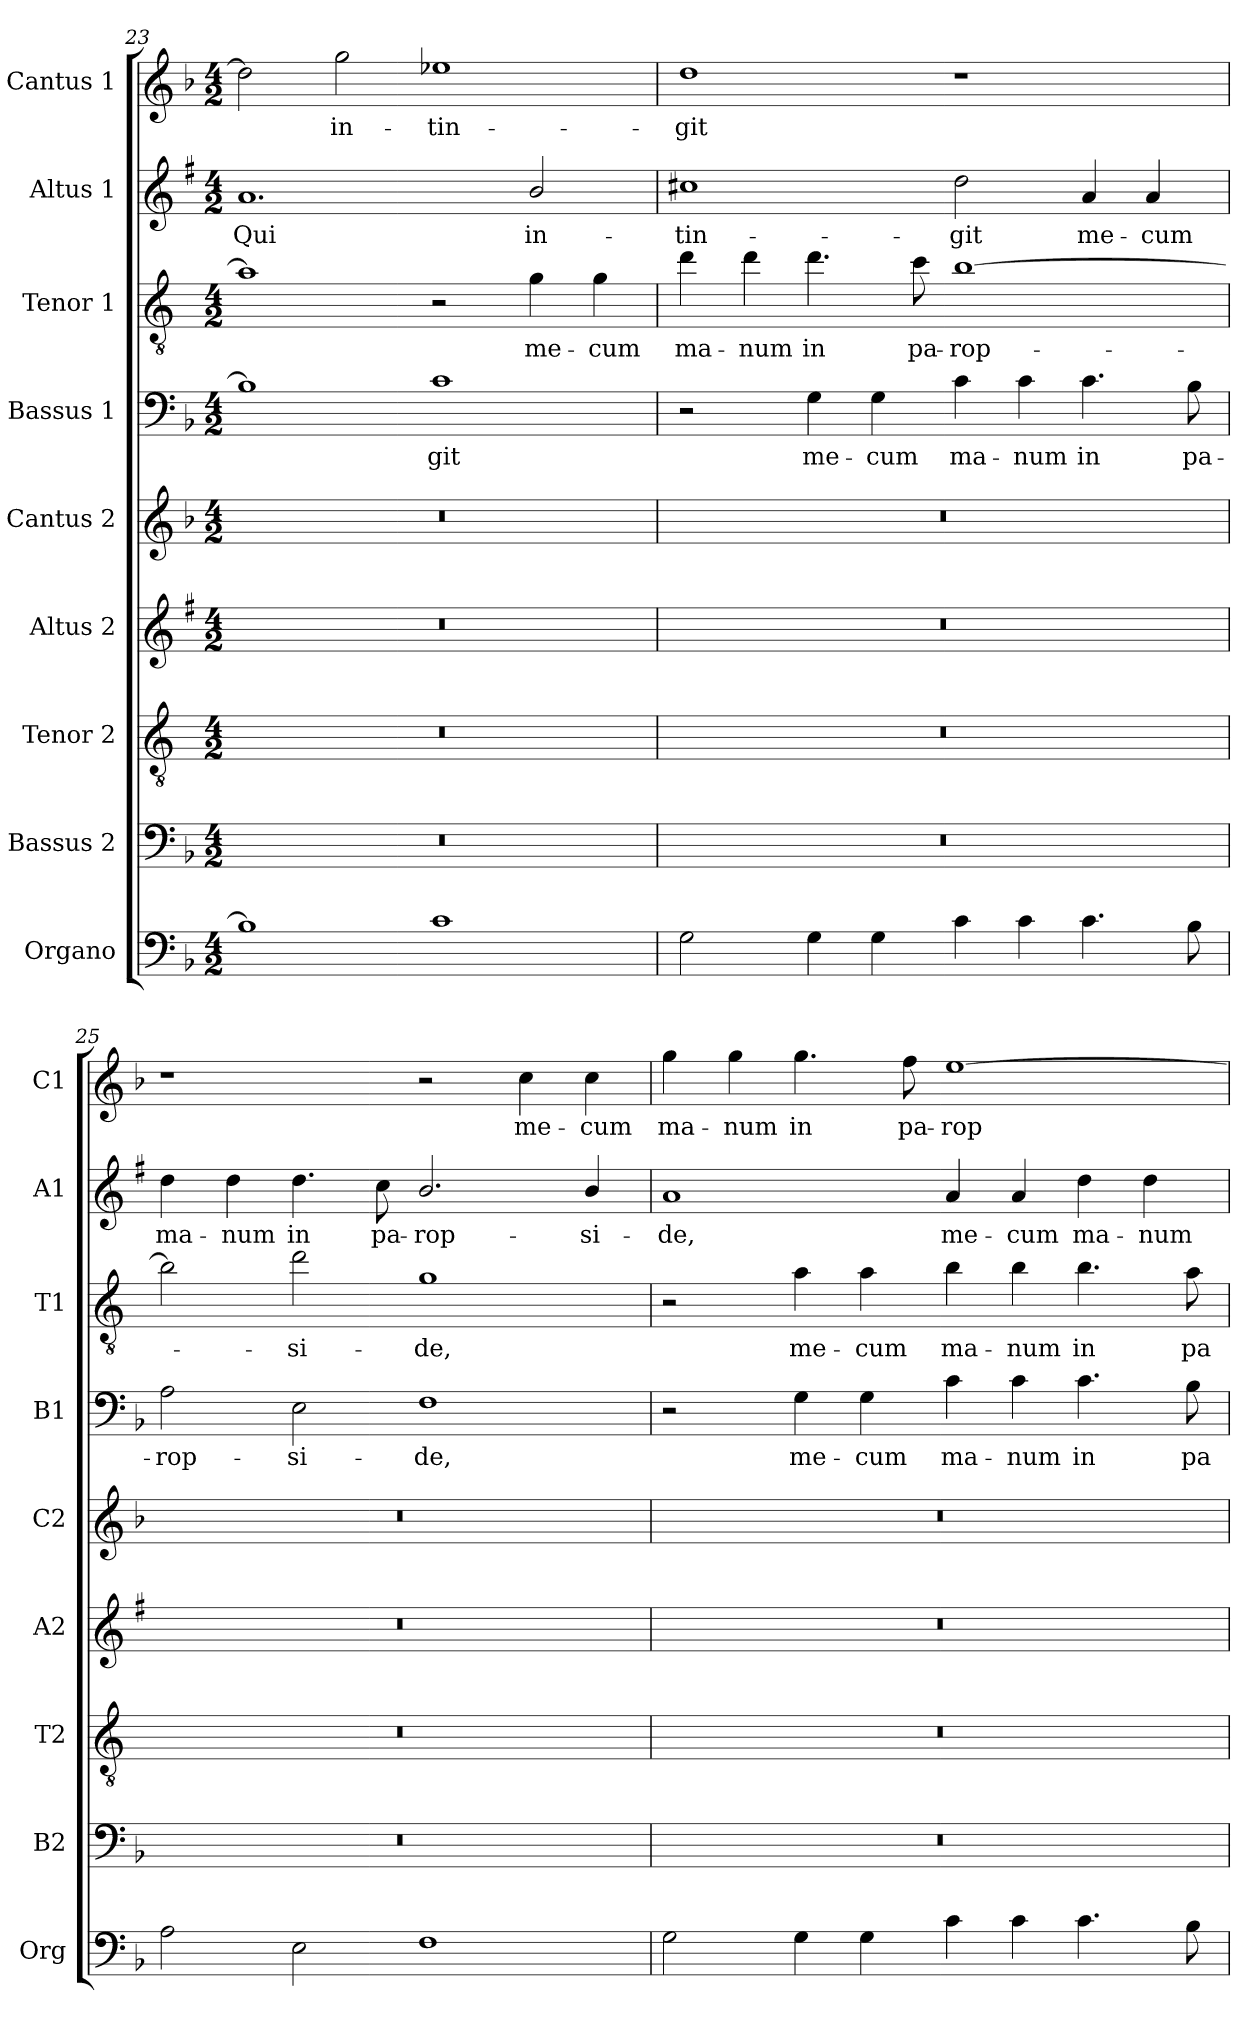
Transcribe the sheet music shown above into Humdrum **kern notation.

**kern	**kern	**kern	**kern	**kern	**kern	**text	**kern	**text	**kern	**text	**kern	**text
*part9	*part8	*part7	*part6	*part5	*part4	*part4	*part3	*part3	*part2	*part2	*part1	*part1
*staff9	*staff8	*staff7	*staff6	*staff5	*staff4	*staff4	*staff3	*staff3	*staff2	*staff2	*staff1	*staff1
*I"Organo	*I"Bassus 2	*I"Tenor 2	*I"Altus 2	*I"Cantus 2	*I"Bassus 1	*	*I"Tenor 1	*	*I"Altus 1	*	*I"Cantus 1	*
*I'Org	*I'B2	*I'T2	*I'A2	*I'C2	*I'B1	*	*I'T1	*	*I'A1	*	*I'C1	*
*clefF4	*clefF4	*clefGv2	*clefG2	*clefG2	*clefF4	*	*clefGv2	*	*clefG2	*	*clefG2	*
*	*	*ITrd4c7	*ITrd1c2	*	*	*	*ITrd4c7	*	*ITrd1c2	*	*	*
*k[b-]	*k[b-]	*k[b-]	*k[b-]	*k[b-]	*k[b-]	*	*k[b-]	*	*k[b-]	*	*k[b-]	*
*F:	*F:	*F:	*F:	*F:	*F:	*	*F:	*	*F:	*	*F:	*
*M4/2	*M4/2	*M4/2	*M4/2	*M4/2	*M4/2	*	*M4/2	*	*M4/2	*	*M4/2	*
=23	=23	=23	=23	=23	=23	=23	=23	=23	=23	=23	=23	=23
!	!	!	!	!	!	!	!	!	!	!LO:LY:b	!	!
1B]	0r	0r	0r	0r	1B]	.	1d]	.	1.g	Qui	2dd\]	.
!	!	!	!	!	!	!	!	!	!	!	!	!LO:LY:b
.	.	.	.	.	.	.	.	.	.	.	2gg\	in-
!	!	!	!	!	!	!LO:LY:b	!	!	!	!	!	!LO:LY:b
1c	.	.	.	.	1c	-git	2r	.	.	.	1ee-X	-tin-
!	!	!	!	!	!	!	!	!LO:LY:b	!	!LO:LY:b	!	!
.	.	.	.	.	.	.	4c\	me-	2a/	in-	.	.
!	!	!	!	!	!	!	!	!LO:LY:b	!	!	!	!
.	.	.	.	.	.	.	4c\	-cum	.	.	.	.
=24	=24	=24	=24	=24	=24	=24	=24	=24	=24	=24	=24	=24
!	!	!	!	!	!	!	!	!LO:LY:b	!	!LO:LY:b	!	!LO:LY:b
2G\	0r	0r	0r	0r	2r	.	4g\	ma-	1bn	-tin-	1dd	-git
!	!	!	!	!	!	!	!	!LO:LY:b	!	!	!	!
.	.	.	.	.	.	.	4g\	-num	.	.	.	.
!	!	!	!	!	!	!LO:LY:b	!	!LO:LY:b	!	!	!	!
4G\	.	.	.	.	4G\	me-	4.g\	in	.	.	.	.
!	!	!	!	!	!	!LO:LY:b	!	!	!	!	!	!
4G\	.	.	.	.	4G\	-cum	.	.	.	.	.	.
!	!	!	!	!	!	!	!	!LO:LY:b	!	!	!	!
.	.	.	.	.	.	.	8f\	pa-	.	.	.	.
!	!	!	!	!	!	!LO:LY:b	!	!LO:LY:b	!	!LO:LY:b	!	!
4c\	.	.	.	.	4c\	ma-	[1e	-rop-	2cc\	-git	1r	.
!	!	!	!	!	!	!LO:LY:b	!	!	!	!	!	!
4c\	.	.	.	.	4c\	-num	.	.	.	.	.	.
!	!	!	!	!	!	!LO:LY:b	!	!	!	!LO:LY:b	!	!
4.c\	.	.	.	.	4.c\	in	.	.	4g/	me-	.	.
!	!	!	!	!	!	!	!	!	!	!LO:LY:b	!	!
.	.	.	.	.	.	.	.	.	4g/	-cum	.	.
!	!	!	!	!	!	!LO:LY:b	!	!	!	!	!	!
8B-\	.	.	.	.	8B-\	pa-	.	.	.	.	.	.
=25	=25	=25	=25	=25	=25	=25	=25	=25	=25	=25	=25	=25
!	!	!	!	!	!	!LO:LY:b	!	!	!	!LO:LY:b	!	!
2A\	0r	0r	0r	0r	2A\	-rop-	2e\]	.	4cc\	ma-	1r	.
!	!	!	!	!	!	!	!	!	!	!LO:LY:b	!	!
.	.	.	.	.	.	.	.	.	4cc\	-num	.	.
!	!	!	!	!	!	!LO:LY:b	!	!LO:LY:b	!	!LO:LY:b	!	!
2E\	.	.	.	.	2E\	-si-	2g\	-si-	4.cc\	in	.	.
!	!	!	!	!	!	!	!	!	!	!LO:LY:b	!	!
.	.	.	.	.	.	.	.	.	8b-\	pa-	.	.
!	!	!	!	!	!	!LO:LY:b	!	!LO:LY:b	!	!LO:LY:b	!	!
1F	.	.	.	.	1F	-de,	1c	-de,	2.a/	-rop-	2r	.
!	!	!	!	!	!	!	!	!	!	!	!	!LO:LY:b
.	.	.	.	.	.	.	.	.	.	.	4cc\	me-
!	!	!	!	!	!	!	!	!	!	!LO:LY:b	!	!LO:LY:b
.	.	.	.	.	.	.	.	.	4a/	-si-	4cc\	-cum
!!LO:LB:g=z
=26	=26	=26	=26	=26	=26	=26	=26	=26	=26	=26	=26	=26
!	!	!	!	!	!	!	!	!	!	!LO:LY:b	!	!LO:LY:b
2G\	0r	0r	0r	0r	2r	.	2r	.	1g	-de,	4gg\	ma-
!	!	!	!	!	!	!	!	!	!	!	!	!LO:LY:b
.	.	.	.	.	.	.	.	.	.	.	4gg\	-num
!	!	!	!	!	!	!LO:LY:b	!	!LO:LY:b	!	!	!	!LO:LY:b
4G\	.	.	.	.	4G\	me-	4d\	me-	.	.	4.gg\	in
!	!	!	!	!	!	!LO:LY:b	!	!LO:LY:b	!	!	!	!
4G\	.	.	.	.	4G\	-cum	4d\	-cum	.	.	.	.
!	!	!	!	!	!	!	!	!	!	!	!	!LO:LY:b
.	.	.	.	.	.	.	.	.	.	.	8ff\	pa-
!	!	!	!	!	!	!LO:LY:b	!	!LO:LY:b	!	!LO:LY:b	!	!LO:LY:b
4c\	.	.	.	.	4c\	ma-	4e\	ma-	4g/	me-	[1ee	-rop-
!	!	!	!	!	!	!LO:LY:b	!	!LO:LY:b	!	!LO:LY:b	!	!
4c\	.	.	.	.	4c\	-num	4e\	-num	4g/	-cum	.	.
!	!	!	!	!	!	!LO:LY:b	!	!LO:LY:b	!	!LO:LY:b	!	!
4.c\	.	.	.	.	4.c\	in	4.e\	in	4cc\	ma-	.	.
!	!	!	!	!	!	!	!	!	!	!LO:LY:b	!	!
.	.	.	.	.	.	.	.	.	4cc\	-num	.	.
!	!	!	!	!	!	!LO:LY:b	!	!LO:LY:b	!	!	!	!
8B-\	.	.	.	.	8B-\	pa-	8d\	pa-	.	.	.	.
=	=	=	=	=	=	=	=	=	=	=	=	=
*-	*-	*-	*-	*-	*-	*-	*-	*-	*-	*-	*-	*-
